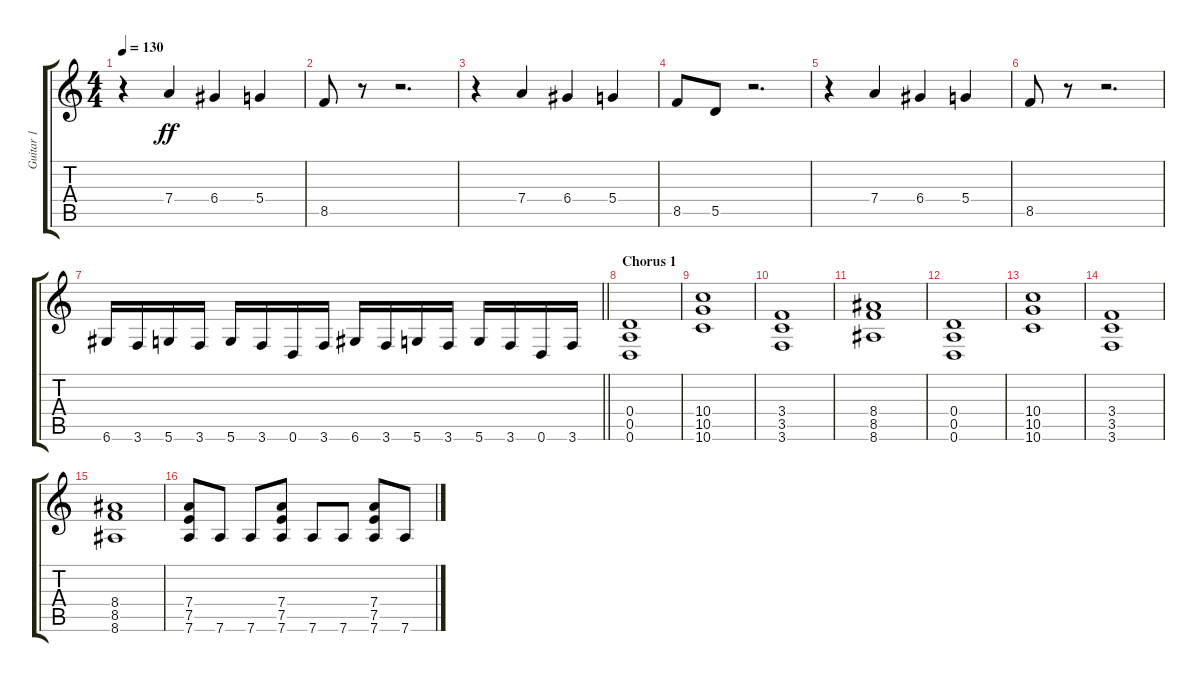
\track ("Guitar 1" "Guitar 1") {instrument distortionguitar}
\staff {score tabs}
\tuning (E4 B3 G3 D3 A2 D2) {hide}
\ts (4 4)
\tempo 130
\clef g2
\ks c
r.4{dy ff} 7.4.4 6.4.4 5.4.4 |
8.5.8 r.8 r.2{d} |
r.4 7.4.4 6.4.4 5.4.4 |
8.5.8 5.5.8 r.2{d} |
r.4 7.4.4 6.4.4 5.4.4 |
8.5.8 r.8 r.2{d} |
\barLineRight lightlight
6.6.16 3.6.16 5.6.16 3.6.16 5.6.16 3.6.16 0.6.16 3.6.16 6.6.16 3.6.16 5.6.16 3.6.16 5.6.16 3.6.16 0.6.16 3.6.16 |
\section ("" "Chorus 1")
(0.4 0.5 0.6).1 |
(10.4 10.5 10.6).1 |
(3.4 3.5 3.6).1 |
(8.4 8.5 8.6).1 |
(0.4 0.5 0.6).1 |
(10.4 10.5 10.6).1 |
(3.4 3.5 3.6).1 |
(8.4 8.5 8.6).1 |
(7.4 7.5 7.6).8 7.6.8 7.6.8 (7.4 7.5 7.6).8 7.6.8 7.6.8 (7.4 7.5 7.6).8 7.6.8
